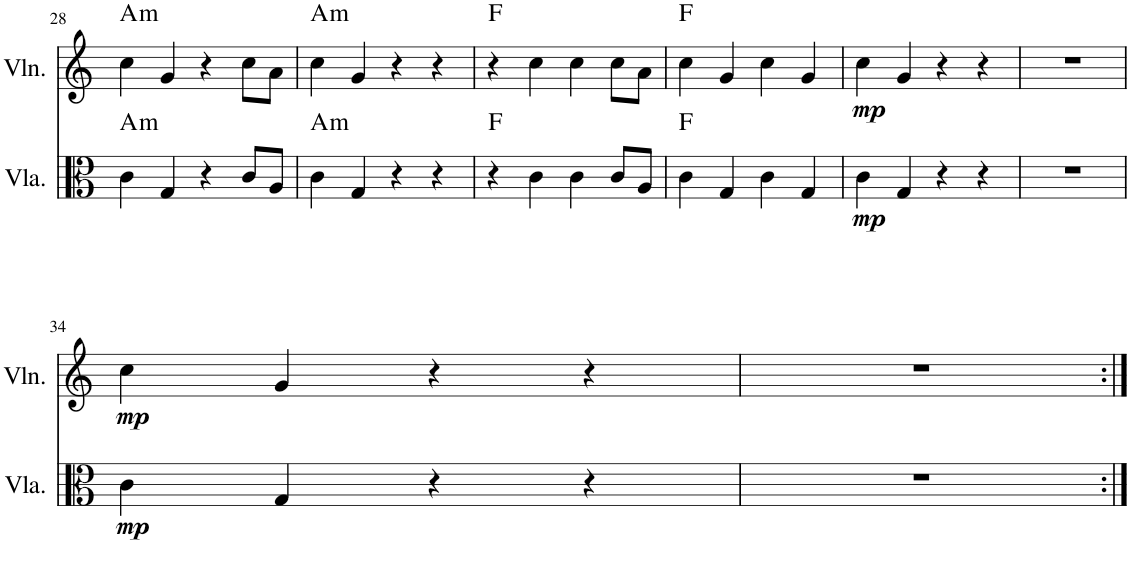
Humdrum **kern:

**kern	**dynam	**harte	**kern	**kern	**dynam	**harte
*part3	*part3	*part3	*part2	*part1	*part1	*part1
*staff3	*staff3	*	*staff2	*staff1	*staff1	*
*I"Viola	*	*	*I"Piano	*I"Violin	*	*
*I'Vla.	*	*	*	*I'Vln.	*	*
!!LO:PB:g=z
*clefC3	*	*	*clefG2	*clefG2	*	*
*k[]	*	*	*k[]	*k[]	*	*
*M4/4	*	*	*M4/4	*M4/4	*	*
=28	=28	=28	=28	=28	=28	=28
!	!	!LO:H:kt=m	!	!	!	!LO:H:kt=m
4c\	.	A:min	1A 1c 1e	4cc\	.	A:min
4G/	.	.	.	4g/	.	.
4r	.	.	.	4r	.	.
8c/L	.	.	.	8cc\L	.	.
8A/J	.	.	.	8a\J	.	.
=29	=29	=29	=29	=29	=29	=29
!	!	!LO:H:kt=m	!	!	!	!LO:H:kt=m
4c\	.	A:min	1A 1c 1e	4cc\	.	A:min
4G/	.	.	.	4g/	.	.
4r	.	.	.	4r	.	.
4r	.	.	.	4r	.	.
=30	=30	=30	=30	=30	=30	=30
4r	.	F:maj	1F 1A 1c	4r	.	F:maj
4c\	.	.	.	4cc\	.	.
4c\	.	.	.	4cc\	.	.
8c/L	.	.	.	8cc\L	.	.
8A/J	.	.	.	8a\J	.	.
=31	=31	=31	=31	=31	=31	=31
4c\	.	F:maj	1F 1A 1c	4cc\	.	F:maj
4G/	.	.	.	4g/	.	.
4c\	.	.	.	4cc\	.	.
4G/	.	.	.	4g/	.	.
=32	=32	=32	=32	=32	=32	=32
!	!LO:DY:b	!	!	!	!LO:DY:b	!
4c\	mp	.	1r	4cc\	mp	.
4G/	.	.	.	4g/	.	.
4r	.	.	.	4r	.	.
4r	.	.	.	4r	.	.
=33	=33	=33	=33	=33	=33	=33
1r	.	.	1r	1r	.	.
!!LO:LB:g=z
=34	=34	=34	=34	=34	=34	=34
!	!LO:DY:b	!	!	!	!LO:DY:b	!
4c\	mp	.	1r	4cc\	mp	.
4G/	.	.	.	4g/	.	.
4r	.	.	.	4r	.	.
4r	.	.	.	4r	.	.
=35	=35	=35	=35	=35	=35	=35
1r	.	.	1r	1r	.	.
=:|!	=:|!	=:|!	=:|!	=:|!	=:|!	=:|!
*-	*-	*-	*-	*-	*-	*-
